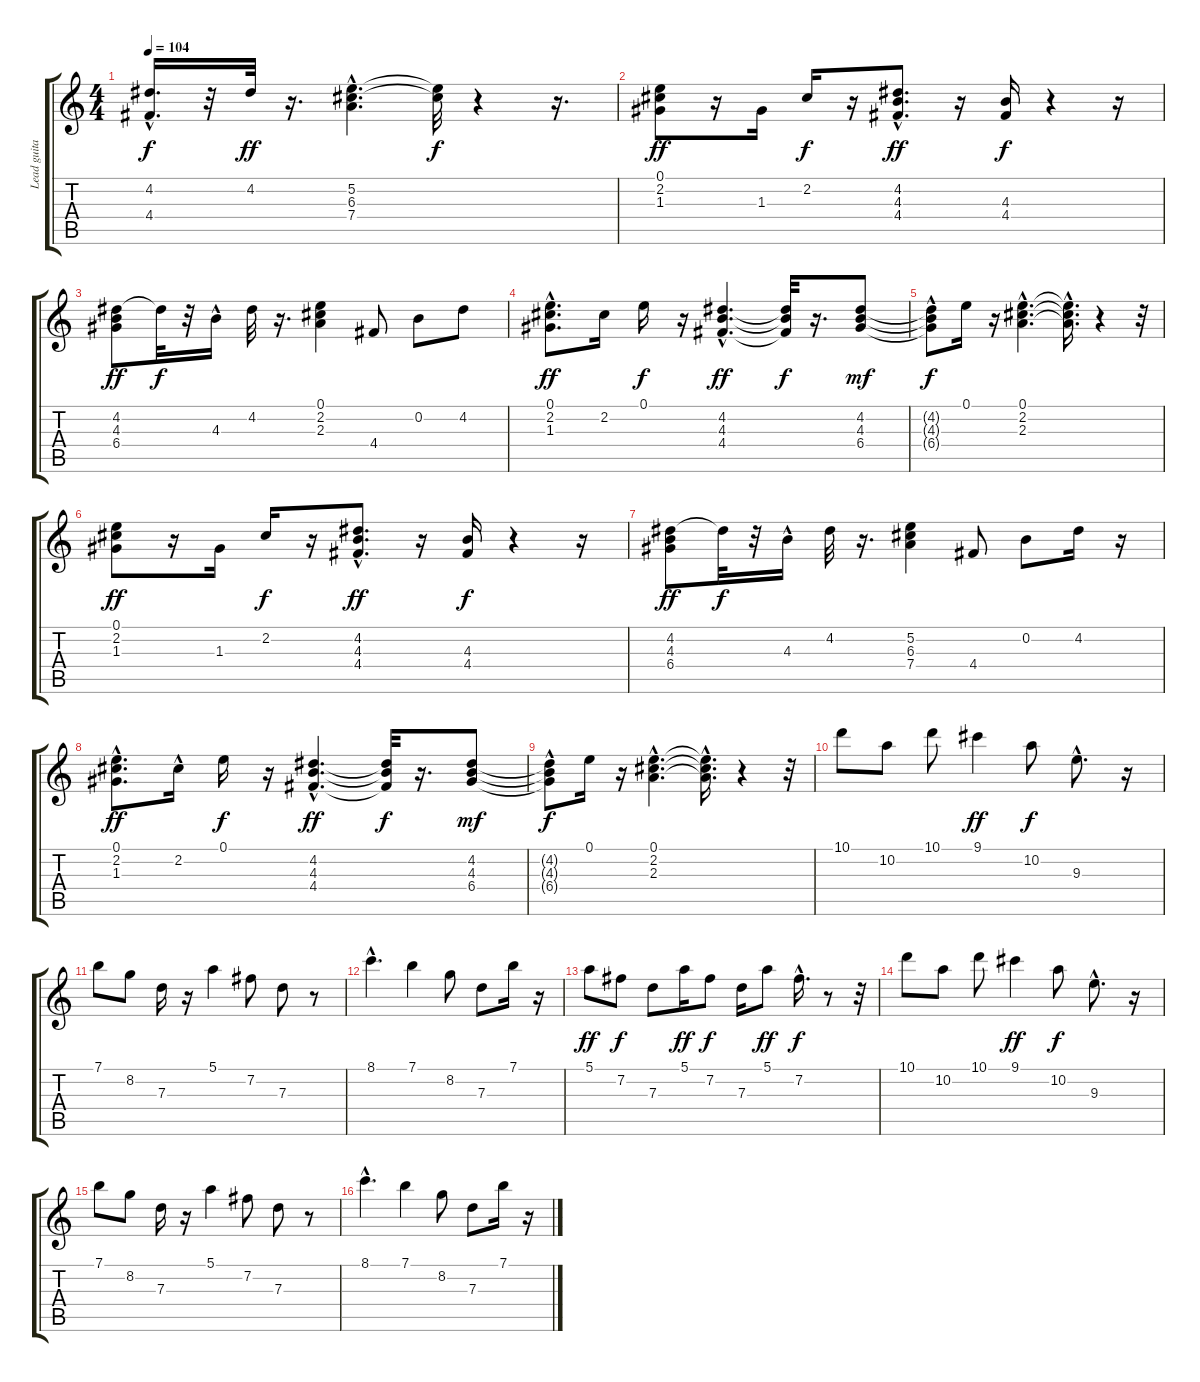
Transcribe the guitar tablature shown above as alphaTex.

\track ("Lead guitar" "Lead guita") {instrument overdrivenguitar}
\staff {score tabs}
\tuning (E4 B3 G3 D3 A2 E2) {hide}
\ts (4 4)
\tempo 104
\clef g2
\ks c
(4.2{t} 4.4{hac t}).16{d dy f} r.32 4.2.32{dy ff} r.16{d} (5.2{hac} 6.3{hac} 7.4{hac}).4{d} (5.2{t} 6.3{t}).32{dy f} r.4 r.16{d} |
(0.1 2.2 1.3).8{dy ff} r.16 1.3.16 2.2.16{dy f} r.16 (4.2{hac} 4.3{hac} 4.4).8{d dy ff} r.16 (4.3 4.4).16{dy f} r.4 r.16 |
(4.2 4.3 6.4).8{dy ff} 4.2{t}.32{dy f} r.32 4.3{hac}.16 4.2.32 r.16{d} (0.1 2.2 2.3).4 4.4.8 0.2.8 4.2.8 |
(0.1{hac} 2.2{hac} 1.3{hac}).8{d dy ff} 2.2.16 0.1.16{dy f} r.16 (4.2{hac} 4.3{hac} 4.4{hac}).4{d dy ff} (4.2{t} 4.3{t} 4.4{t}).32{dy f} r.16{d} (4.2 4.3 6.4).8{dy mf} |
(4.2{t} 4.3{hac t} 6.4{t}).8{dy f} 0.1.16 r.16 (0.1{hac} 2.2{hac} 2.3{hac}).4{d} (0.1{hac t} 2.2{hac t} 2.3{hac t}).16{d} r.4 r.32 |
(0.1 2.2 1.3).8{dy ff} r.16 1.3.16 2.2.16{dy f} r.16 (4.2{hac} 4.3{hac} 4.4).8{d dy ff} r.16 (4.3 4.4).16{dy f} r.4 r.16 |
(4.2 4.3 6.4).8{dy ff} 4.2{t}.32{dy f} r.32 4.3{hac}.16 4.2.32 r.16{d} (5.2 6.3 7.4).4 4.4.8 0.2.8 4.2.16 r.16 |
(0.1{hac} 2.2{hac} 1.3{hac}).8{d dy ff} 2.2{hac}.16 0.1.16{dy f} r.16 (4.2{hac} 4.3{hac} 4.4{hac}).4{d dy ff} (4.2{t} 4.3{t} 4.4{t}).32{dy f} r.16{d} (4.2 4.3 6.4).8{dy mf} |
(4.2{t} 4.3{hac t} 6.4{t}).8{dy f} 0.1.16 r.16 (0.1{hac} 2.2{hac} 2.3{hac}).4{d} (0.1{hac t} 2.2{hac t} 2.3{hac t}).16{d} r.4 r.32 |
10.1.8 10.2.8 10.1.8 9.1.4{dy ff} 10.2.8{dy f} 9.3{hac}.8{d} r.16 |
7.1.8 8.2.8 7.3.16 r.16 5.1.4 7.2.8 7.3.8 r.8 |
8.1{hac}.4{d} 7.1.4 8.2.8 7.3.8 7.1.16 r.16 |
5.1.8{dy ff} 7.2.8{dy f} 7.3.8 5.1.16{dy ff} 7.2.8{dy f} 7.3.16 5.1.8{dy ff} 7.2{hac}.16{d dy f} r.8 r.32 |
10.1.8 10.2.8 10.1.8 9.1.4{dy ff} 10.2.8{dy f} 9.3{hac}.8{d} r.16 |
7.1.8 8.2.8 7.3.16 r.16 5.1.4 7.2.8 7.3.8 r.8 |
8.1{hac}.4{d} 7.1.4 8.2.8 7.3.8 7.1.16 r.16
